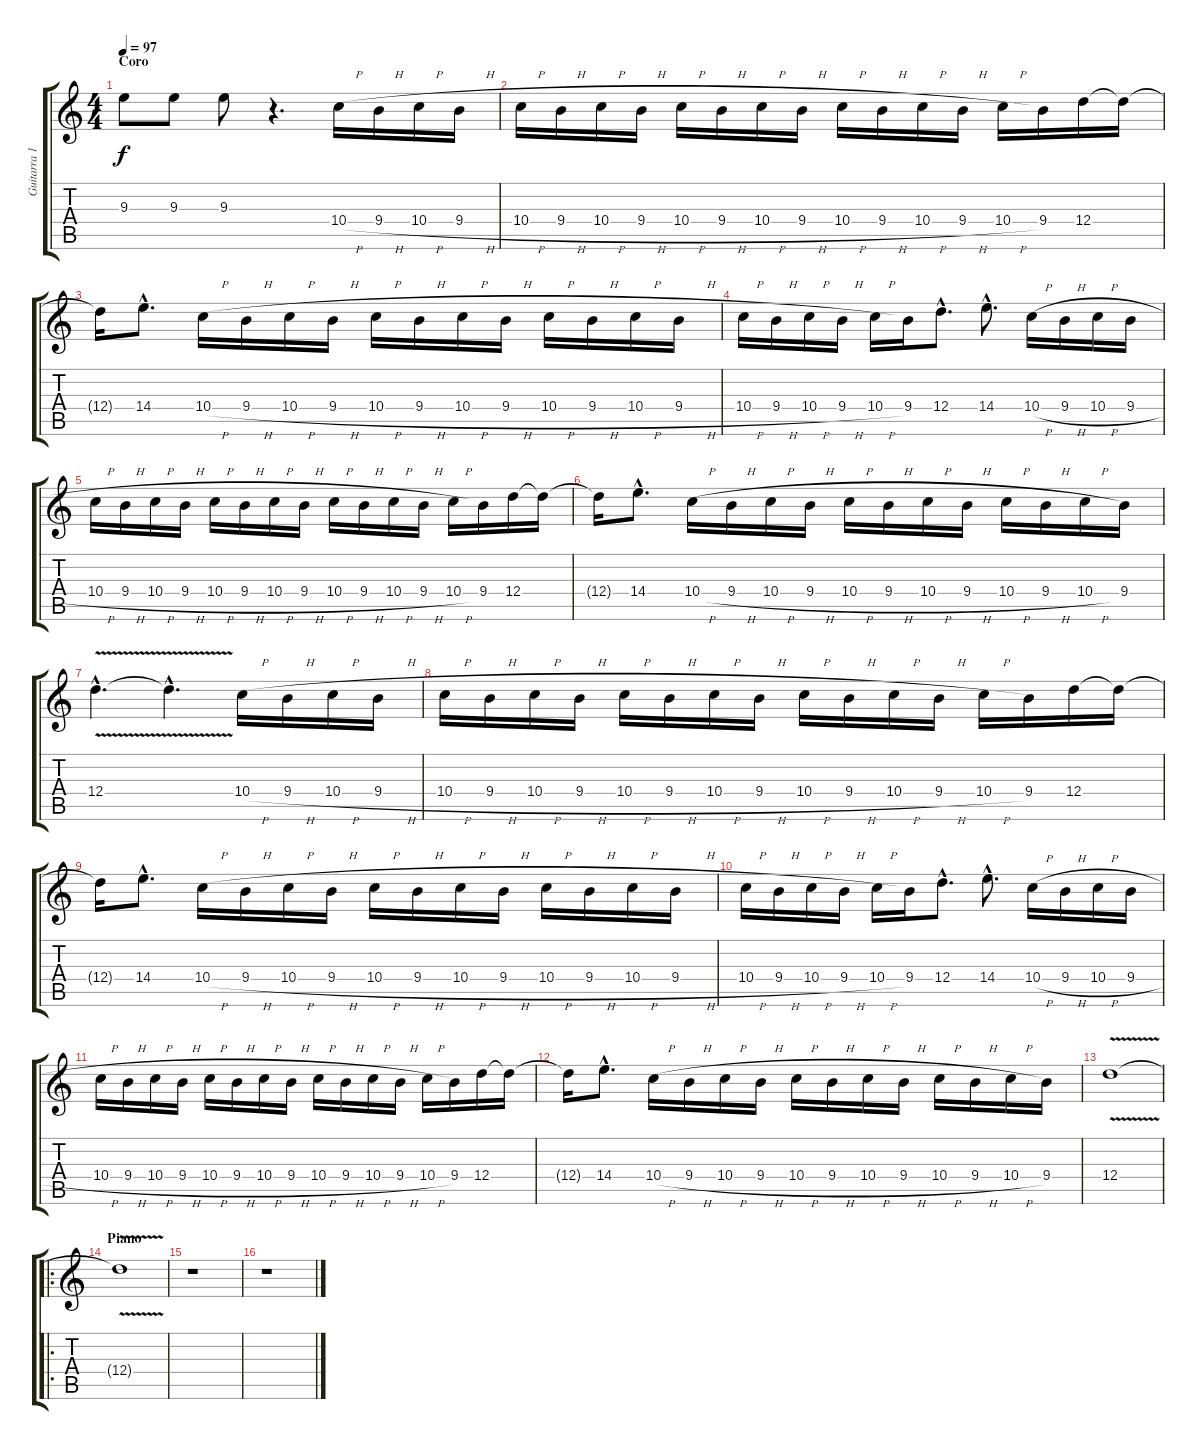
\track ("Guitarra 1" "Guitarra 1") {instrument electricguitarclean}
\staff {score tabs}
\tuning (E4 B3 G3 D3 A2 E2) {hide}
\ts (4 4)
\section ("" "Coro")
\tempo 97
\clef g2
\ks c
9.3.8{dy f} 9.3.8 9.3.8 r.4{d} 10.4{h}.16{instrument overdrivenguitar} 9.4{h}.16 10.4{h}.16 9.4{h}.16 |
10.4{h}.16{instrument overdrivenguitar} 9.4{h}.16 10.4{h}.16 9.4{h}.16 10.4{h}.16 9.4{h}.16 10.4{h}.16 9.4{h}.16 10.4{h}.16 9.4{h}.16 10.4{h}.16 9.4{h}.16 10.4{h}.16 9.4.16 12.4.16 12.4{t}.16 |
12.4{t}.16 14.4{hac}.8{d instrument overdrivenguitar} 10.4{h}.16 9.4{h}.16 10.4{h}.16 9.4{h}.16 10.4{h}.16 9.4{h}.16 10.4{h}.16 9.4{h}.16 10.4{h}.16 9.4{h}.16 10.4{h}.16 9.4{h}.16 |
10.4{h}.16{instrument overdrivenguitar} 9.4{h}.16 10.4{h}.16 9.4{h}.16 10.4{h}.16 9.4.16 12.4{hac}.8{d} 14.4{hac}.8{d} 10.4{h}.16 9.4{h}.16 10.4{h}.16 9.4{h}.16 |
10.4{h}.16{instrument overdrivenguitar} 9.4{h}.16 10.4{h}.16 9.4{h}.16 10.4{h}.16 9.4{h}.16 10.4{h}.16 9.4{h}.16 10.4{h}.16 9.4{h}.16 10.4{h}.16 9.4{h}.16 10.4{h}.16 9.4.16 12.4.16 12.4{t}.16 |
12.4{t}.16 14.4{hac}.8{d instrument overdrivenguitar} 10.4{h}.16 9.4{h}.16 10.4{h}.16 9.4{h}.16 10.4{h}.16 9.4{h}.16 10.4{h}.16 9.4{h}.16 10.4{h}.16 9.4{h}.16 10.4{h}.16 9.4.16 |
12.4{v hac}.4{d instrument overdrivenguitar} 12.4{hac t}.4{d} 10.4{h}.16{instrument overdrivenguitar} 9.4{h}.16 10.4{h}.16 9.4{h}.16 |
10.4{h}.16{instrument overdrivenguitar} 9.4{h}.16 10.4{h}.16 9.4{h}.16 10.4{h}.16 9.4{h}.16 10.4{h}.16 9.4{h}.16 10.4{h}.16 9.4{h}.16 10.4{h}.16 9.4{h}.16 10.4{h}.16 9.4.16 12.4.16 12.4{t}.16 |
12.4{t}.16 14.4{hac}.8{d instrument overdrivenguitar} 10.4{h}.16 9.4{h}.16 10.4{h}.16 9.4{h}.16 10.4{h}.16 9.4{h}.16 10.4{h}.16 9.4{h}.16 10.4{h}.16 9.4{h}.16 10.4{h}.16 9.4{h}.16 |
10.4{h}.16{instrument overdrivenguitar} 9.4{h}.16 10.4{h}.16 9.4{h}.16 10.4{h}.16 9.4.16 12.4{hac}.8{d} 14.4{hac}.8{d} 10.4{h}.16 9.4{h}.16 10.4{h}.16 9.4{h}.16 |
10.4{h}.16{instrument overdrivenguitar} 9.4{h}.16 10.4{h}.16 9.4{h}.16 10.4{h}.16 9.4{h}.16 10.4{h}.16 9.4{h}.16 10.4{h}.16 9.4{h}.16 10.4{h}.16 9.4{h}.16 10.4{h}.16 9.4.16 12.4.16 12.4{t}.16 |
12.4{t}.16 14.4{hac}.8{d instrument overdrivenguitar} 10.4{h}.16 9.4{h}.16 10.4{h}.16 9.4{h}.16 10.4{h}.16 9.4{h}.16 10.4{h}.16 9.4{h}.16 10.4{h}.16 9.4{h}.16 10.4{h}.16 9.4.16 |
12.4{v}.1{instrument overdrivenguitar} |
\ro
\section ("" "Piano ")
12.4{t}.1 |
r.1 |
r.1
